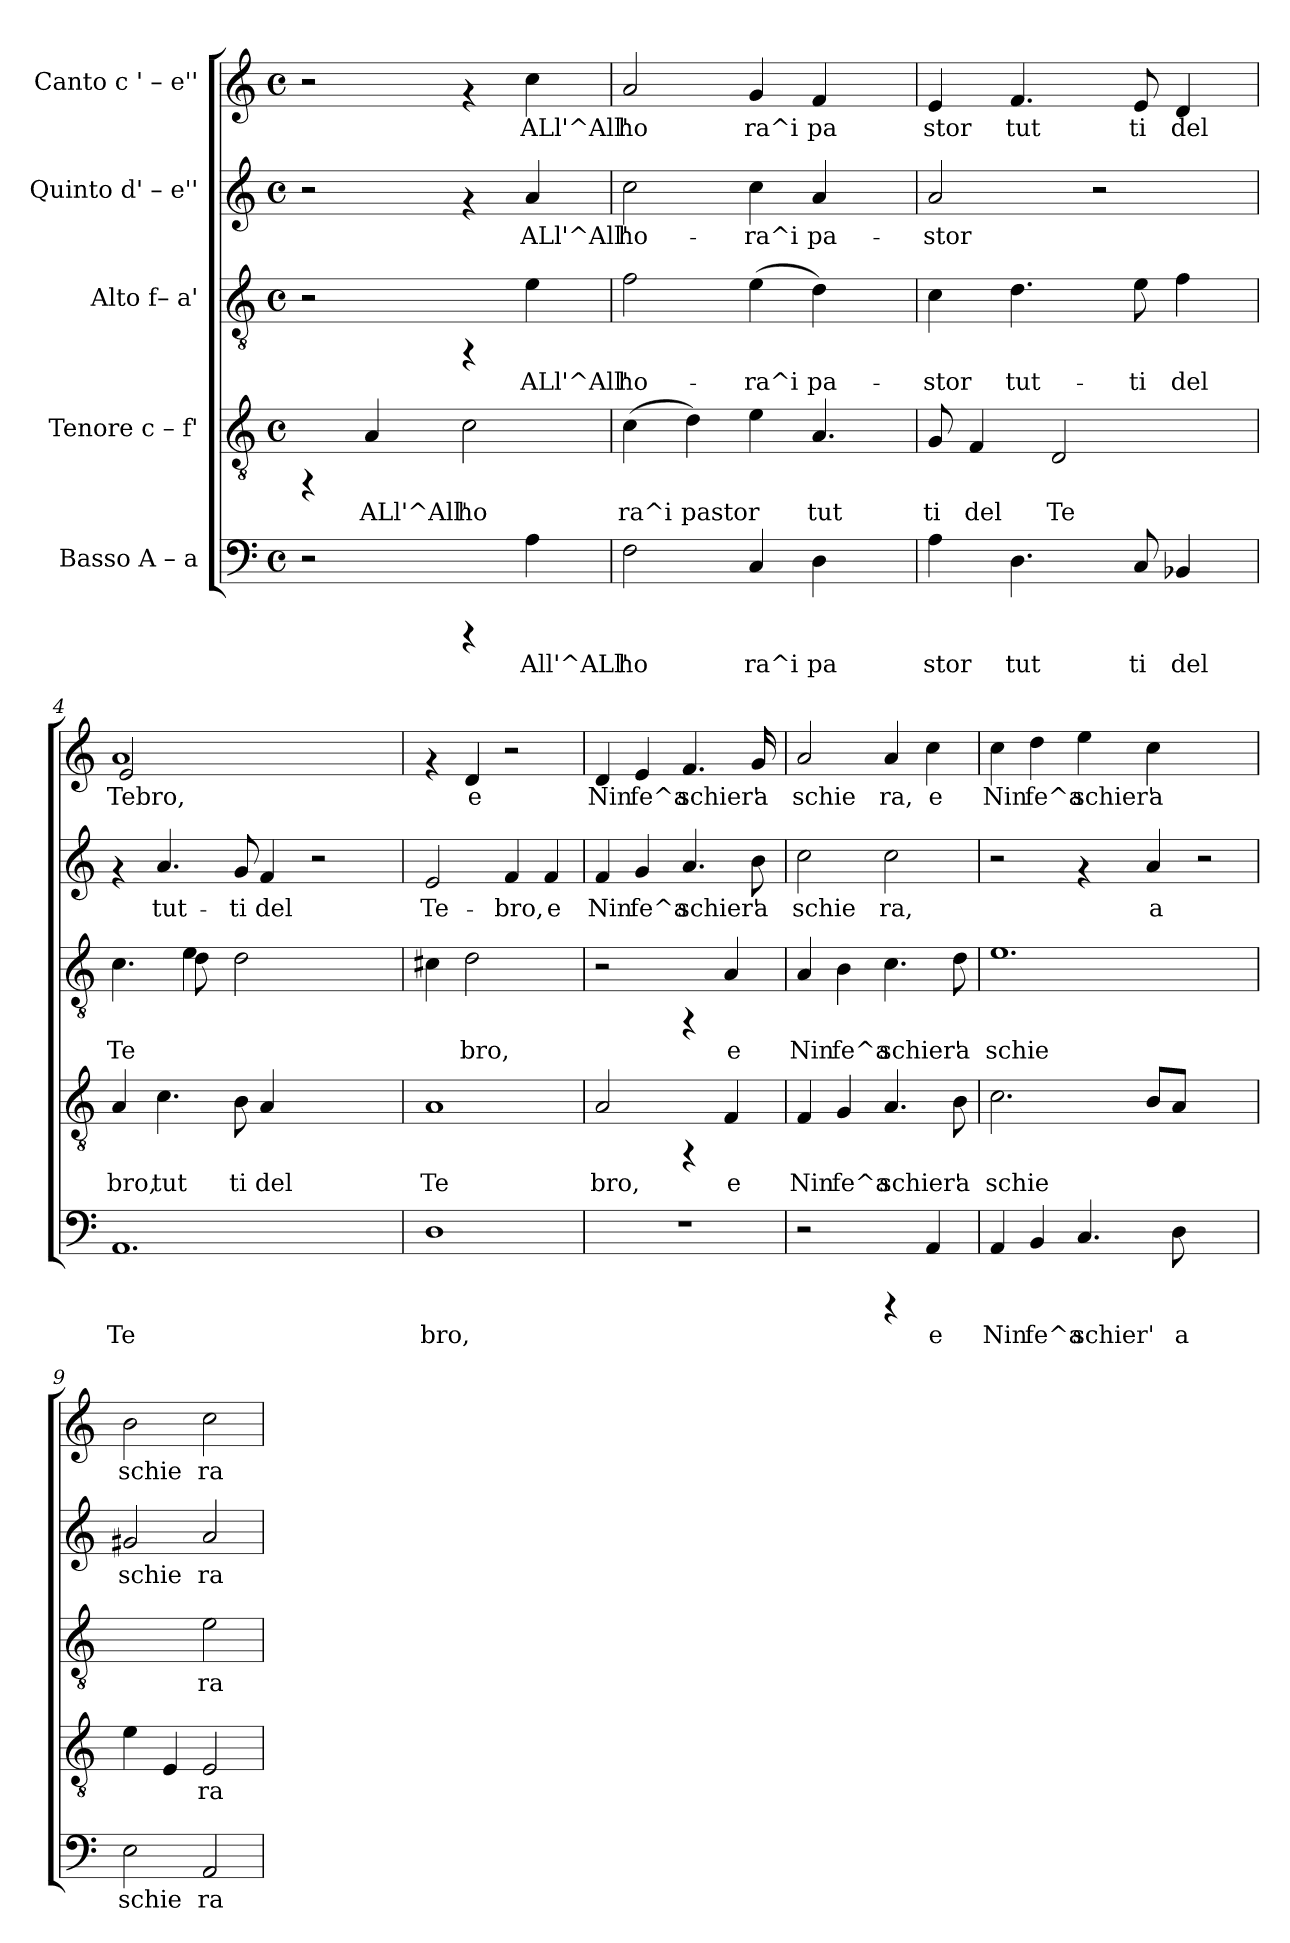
**kern	**text	**kern	**text	**kern	**text	**kern	**text	**kern	**text
*part5	*part5	*part4	*part4	*part3	*part3	*part2	*part2	*part1	*part1
*staff5	*staff5	*staff4	*staff4	*staff3	*staff3	*staff2	*staff2	*staff1	*staff1
*I"Basso  A – a	*	*I"Tenore  c – f'	*	*I"Alto  f– a'	*	*I"Quinto  d' – e''	*	*I"Canto  c ' – e''	*
!!LO:PB:g=z
*stria5	*	*stria5	*	*stria5	*	*stria5	*	*stria5	*
*clefF4	*	*clefGv2	*	*clefGv2	*	*clefG2	*	*clefG2	*
*k[]	*	*k[]	*	*k[]	*	*k[]	*	*k[]	*
*C:	*	*C:	*	*C:	*	*C:	*	*C:	*
*M4/4	*	*M4/4	*	*M4/4	*	*M4/4	*	*M4/4	*
*met(c)	*	*met(c)	*	*met(c)	*	*met(c)	*	*met(c)	*
=1	=1	=1	=1	=1	=1	=1	=1	=1	=1
2r	.	4rFF	.	2r	.	2r	.	2r	.
!	!	!	!LO:LY:b:rj	!	!	!	!	!	!
.	.	4A/	ALl'^All'	.	.	.	.	.	.
!	!	!	!LO:LY:b:rj	!	!	!	!	!	!
4rCCC	.	2c\	ho	4rFF	.	4rf	.	4rf	.
!	!LO:LY:b:cj	!	!	!	!LO:LY:b:rj	!	!LO:LY:b:rj	!	!LO:LY:b:rj
4A\	All'^ALl'	.	.	4e\	ALl'^All'	4a/	ALl'^All'	4cc\	ALl'^All'
=2	=2	=2	=2	=2	=2	=2	=2	=2	=2
!	!LO:LY:b:cj	!	!LO:LY:b:rj	!	!LO:LY:b:rj	!	!LO:LY:b:rj	!	!LO:LY:b:rj
2F\	ho	(<4c\	ra^i	2f\	ho-	2cc\	ho-	2a/	ho
!	!	!	!LO:LY:b:rj	!	!	!	!	!	!
.	.	4d\)	pastor	.	.	.	.	.	.
!	!LO:LY:b:cj	!	!	!	!LO:LY:b:rj	!	!LO:LY:b:rj	!	!LO:LY:b:rj
4C/	ra^i	4e\	.	(>4e\	-ra^i	4cc\	-ra^i	4g/	ra^i
!	!LO:LY:b:cj	!	!LO:LY:b:rj	!	!LO:LY:b:rj	!	!LO:LY:b:rj	!	!LO:LY:b:rj
4D\	pa	4.A/	tut	4d\)	pa-	4a/	pa-	4f/	pa
8ryy	.	.	.	8ryy	.	8ryy	.	8ryy	.
=3	=3	=3	=3	=3	=3	=3	=3	=3	=3
!	!LO:LY:b:cj	!	!LO:LY:b:rj	!	!LO:LY:b:rj	!	!LO:LY:b:rj	!	!LO:LY:b:rj
4A\	stor	8G/	ti	4c\	-stor	2a/	-stor	4e/	stor
!	!	!	!LO:LY:b:rj	!	!	!	!	!	!
.	.	4F/	del	.	.	.	.	.	.
!	!LO:LY:b:cj	!	!	!	!LO:LY:b:rj	!	!	!	!LO:LY:b:rj
4.D\	tut	.	.	4.d\	tut-	.	.	4.f/	tut
!	!	!	!LO:LY:b:rj	!	!	!	!	!	!
.	.	2D/	Te	.	.	.	.	.	.
.	.	.	.	.	.	2r	.	.	.
!	!LO:LY:b:cj	!	!	!	!LO:LY:b:rj	!	!	!	!LO:LY:b:rj
8C/	ti	.	.	8e\	-ti	.	.	8e/	ti
!	!LO:LY:b:cj	!	!	!	!LO:LY:b:rj	!	!	!	!LO:LY:b:rj
4BB-X/	del	.	.	4f\	del	.	.	4d/	del
.	.	8ryy	.	.	.	.	.	.	.
=4	=4	=4	=4	=4	=4	=4	=4	=4	=4
!	!LO:LY:b:cj	!	!LO:LY:b:rj	!	!LO:LY:b:rj	!	!	!	!LO:LY:b:rj
*	*	*	*	*^	*	*	*	*^	*
1.AA	Te	4A/	bro,	4.c\	4.ryy	Te-	4rf	.	1a	2e/	Tebro,
!	!	!	!LO:LY:b:rj	!	!	!	!	!LO:LY:b:rj	!	!	!
.	.	4.c\	tut	.	.	.	4.a/	tut-	.	.	.
!	!	!	!	!	!	!LO:LY:b:rj	!	!	!	!	!
.	.	.	.	4e\	8d\	--	.	.	.	.	.
.	.	.	.	.	4.ryy	.	.	.	.	2ryy	.
!	!	!	!LO:LY:b:rj	!	!	!LO:LY:b:rj	!	!LO:LY:b:rj	!	!	!
.	.	8B\	ti	2d\	.	--	8g/	-ti	.	.	.
!	!	!	!LO:LY:b:rj	!	!	!	!	!LO:LY:b:rj	!	!	!
.	.	4A/	del	.	.	.	4f/	del	.	.	.
.	.	.	.	.	2ryy	.	.	.	.	.	.
.	.	2ryy	.	.	.	.	2r	.	2ryy	2ryy	.
.	.	.	.	4.ryy	.	.	.	.	.	.	.
.	.	.	.	.	8ryy	.	.	.	.	.	.
*	*	*	*	*	*	*	*	*	*v	*v	*
=5	=5	=5	=5	=5	=5	=5	=5	=5	=5	=5
!	!LO:LY:b:cj	!	!LO:LY:b:rj	!	!	!LO:LY:b:rj	!	!LO:LY:b:rj	!	!
*	*	*	*	*v	*v	*	*	*	*	*
1D	bro,	1A	Te	4c#X\	--	2e/	Te-	4rf	.
!	!	!	!	!	!LO:LY:b:rj	!	!	!	!LO:LY:b:rj
.	.	.	.	2d\	-bro,	.	.	4d/	e
!	!	!	!	!	!	!	!LO:LY:b:rj	!	!
.	.	.	.	.	.	4f/	-bro,	2r	.
!	!	!	!	!	!	!	!LO:LY:b:rj	!	!
.	.	.	.	4ryy	.	4f/	e	.	.
!!LO:LB:g=z
=6	=6	=6	=6	=6	=6	=6	=6	=6	=6
!	!	!	!LO:LY:b:rj	!	!	!	!LO:LY:b:rj	!	!LO:LY:b:rj
1r	.	2A/	bro,	2r	.	4f/	Nin	4d/	Nin
!	!	!	!	!	!	!	!LO:LY:b:rj	!	!LO:LY:b:rj
.	.	.	.	.	.	4g/	fe^a	4e/	fe^a
!	!	!	!	!	!	!	!LO:LY:b:rj	!	!LO:LY:b:rj
.	.	4rFF	.	4rFF	.	4.a/	schier'	4.f/	schier'
!	!	!	!LO:LY:b:rj	!	!LO:LY:b:rj	!	!	!	!
.	.	4F/	e	4A/	e	.	.	.	.
!	!	!	!	!	!	!	!LO:LY:b:rj	!	!LO:LY:b:rj
.	.	.	.	.	.	8b\	a	16g/	a
.	.	.	.	.	.	.	.	16ryy	.
=7	=7	=7	=7	=7	=7	=7	=7	=7	=7
!	!	!	!LO:LY:b:rj	!	!LO:LY:b:rj	!	!LO:LY:b:rj	!	!LO:LY:b:rj
2r	.	4F/	Nin	4A/	Nin	2cc\	schie	2a/	schie
!	!	!	!LO:LY:b:rj	!	!LO:LY:b:rj	!	!	!	!
.	.	4G/	fe^a	4B\	fe^a	.	.	.	.
!	!	!	!LO:LY:b:rj	!	!LO:LY:b:rj	!	!LO:LY:b:rj	!	!LO:LY:b:rj
4rCCC	.	4.A/	schier'	4.c\	schier'	2cc\	ra,	4a/	ra,
!	!LO:LY:b:cj	!	!	!	!	!	!	!	!LO:LY:b:rj
4AA/	e	.	.	.	.	.	.	4cc\	e
!	!	!	!LO:LY:b:rj	!	!LO:LY:b:rj	!	!	!	!
.	.	8B\	a	8d\	a	.	.	.	.
=8	=8	=8	=8	=8	=8	=8	=8	=8	=8
!	!LO:LY:b:cj	!	!LO:LY:b:rj	!	!LO:LY:b:rj	!	!	!	!LO:LY:b:rj
4AA/	Nin	2.c\	schie	1.e	schie	2r	.	4cc\	Nin
!	!LO:LY:b:cj	!	!	!	!	!	!	!	!LO:LY:b:rj
4BB/	fe^a	.	.	.	.	.	.	4dd\	fe^a
!	!LO:LY:b:cj	!	!	!	!	!	!	!	!LO:LY:b:rj
4.C/	schier'	.	.	.	.	4rf	.	4ee\	schier'
!	!	!	!LO:LY:b:rj	!	!	!	!LO:LY:b:rj	!	!LO:LY:b:rj
.	.	8B/L	.	.	.	4a/	a	4cc\	a
!	!LO:LY:b:cj	!	!LO:LY:b:rj	!	!	!	!	!	!
8D\	a	8A/J	.	.	.	.	.	.	.
2ryy	.	2ryy	.	.	.	2r	.	2ryy	.
=9	=9	=9	=9	=9	=9	=9	=9	=9	=9
!	!LO:LY:b:cj	!	!LO:LY:b:rj	!	!	!	!LO:LY:b:rj	!	!LO:LY:b:rj
2E\	schie	4e\	.	2ryy	.	2g#X/	schie	2b\	schie
!	!	!	!LO:LY:b:rj	!	!	!	!	!	!
.	.	4E/	.	.	.	.	.	.	.
!	!LO:LY:b:cj	!	!LO:LY:b:rj	!	!LO:LY:b:rj	!	!LO:LY:b:rj	!	!LO:LY:b:rj
2AA/	ra	2E/	ra	2e\	ra	2a/	ra	2cc\	ra
=	=	=	=	=	=	=	=	=	=
*-	*-	*-	*-	*-	*-	*-	*-	*-	*-
